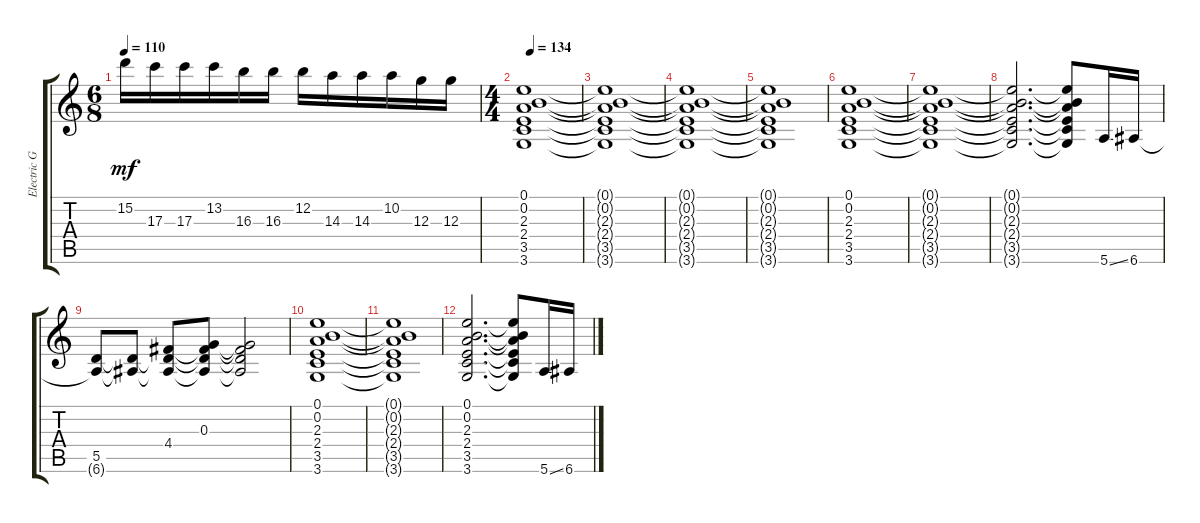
\track ("Electric Guitar 1" "Electric G") {instrument acousticguitarsteel}
\staff {score tabs}
\tuning (E4 B3 G3 D3 A2 E2) {hide}
\ts (6 8)
\tempo 110
\clef g2
\ks c
15.2.16{dy mf} 17.3.16 17.3.16 13.2.16 16.3.16 16.3.16 12.2.16 14.3.16 14.3.16 10.2.16 12.3.16 12.3.16 |
\ts (4 4)
\tempo 134
(0.1 0.2 2.3 2.4 3.5 3.6).1 |
(0.1{t} 0.2{t} 2.3{t} 2.4{t} 3.5{t} 3.6{t}).1 |
(0.1{t} 0.2{t} 2.3{t} 2.4{t} 3.5{t} 3.6{t}).1 |
(0.1{t} 0.2{t} 2.3{t} 2.4{t} 3.5{t} 3.6{t}).1 |
(0.1 0.2 2.3 2.4 3.5 3.6).1 |
(0.1{t} 0.2{t} 2.3{t} 2.4{t} 3.5{t} 3.6{t}).1 |
(0.1{t} 0.2{t} 2.3{t} 2.4{t} 3.5{t} 3.6{t}).2{d} (0.1{t} 0.2{t} 2.3{t} 2.4{t} 3.5{t} 3.6{t}).8 5.6{ss}.16 6.6.16 |
(5.5 6.6{t}).8 (5.5{t} 6.6{t}).8 (4.4 5.5{t} 6.6{t}).8 (0.3 4.4{t} 5.5{t} 6.6{t}).8 (0.3{t} 4.4{t} 5.5{t} 6.6{t}).2 |
(0.1 0.2 2.3 2.4 3.5 3.6).1 |
(0.1{t} 0.2{t} 2.3{t} 2.4{t} 3.5{t} 3.6{t}).1 |
(0.1 0.2 2.3 2.4 3.5 3.6).2{d} (0.1{t} 0.2{t} 2.3{t} 2.4{t} 3.5{t} 3.6{t}).8 5.6{ss}.16 6.6.16
